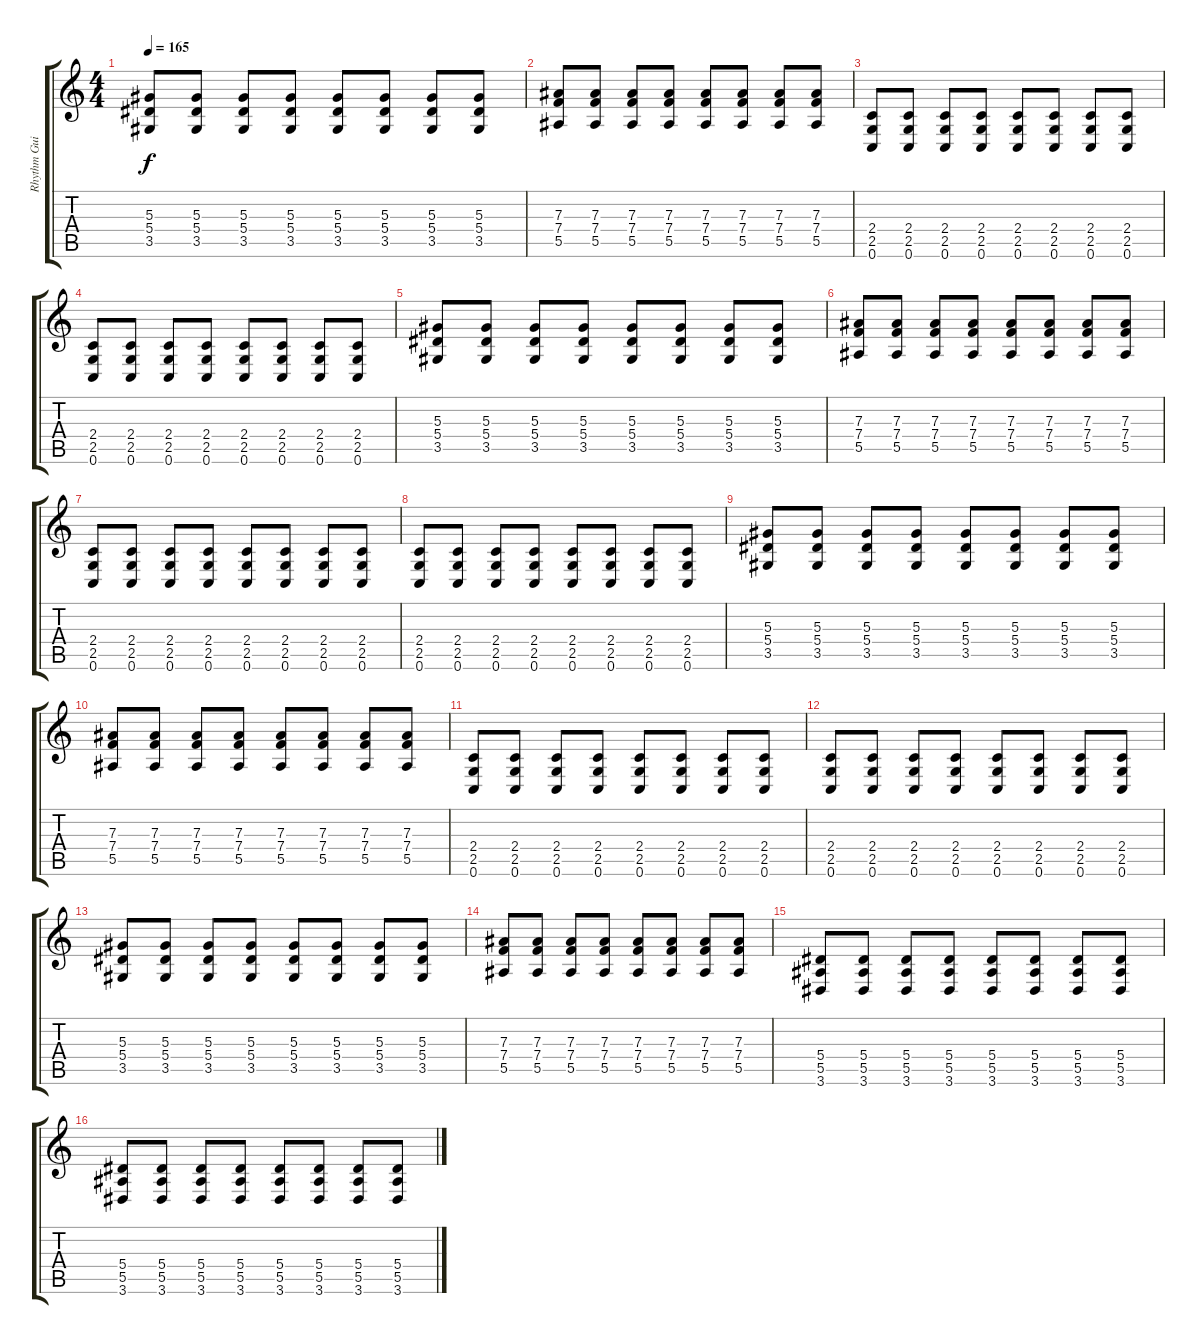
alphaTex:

\track ("Rhythm Guitar" "Rhythm Gui") {instrument distortionguitar}
\staff {score tabs}
\tuning (C4 G3 Eb3 Bb2 F2 C2) {hide}
\ts (4 4)
\tempo 165
\clef g2
\ks c
(5.3 5.4 3.5).8{dy f} (5.3 5.4 3.5).8 (5.3 5.4 3.5).8 (5.3 5.4 3.5).8 (5.3 5.4 3.5).8 (5.3 5.4 3.5).8 (5.3 5.4 3.5).8 (5.3 5.4 3.5).8 |
(7.3 7.4 5.5).8 (7.3 7.4 5.5).8 (7.3 7.4 5.5).8 (7.3 7.4 5.5).8 (7.3 7.4 5.5).8 (7.3 7.4 5.5).8 (7.3 7.4 5.5).8 (7.3 7.4 5.5).8 |
(2.4 2.5 0.6).8 (2.4 2.5 0.6).8 (2.4 2.5 0.6).8 (2.4 2.5 0.6).8 (2.4 2.5 0.6).8 (2.4 2.5 0.6).8 (2.4 2.5 0.6).8 (2.4 2.5 0.6).8 |
(2.4 2.5 0.6).8 (2.4 2.5 0.6).8 (2.4 2.5 0.6).8 (2.4 2.5 0.6).8 (2.4 2.5 0.6).8 (2.4 2.5 0.6).8 (2.4 2.5 0.6).8 (2.4 2.5 0.6).8 |
(5.3 5.4 3.5).8 (5.3 5.4 3.5).8 (5.3 5.4 3.5).8 (5.3 5.4 3.5).8 (5.3 5.4 3.5).8 (5.3 5.4 3.5).8 (5.3 5.4 3.5).8 (5.3 5.4 3.5).8 |
(7.3 7.4 5.5).8 (7.3 7.4 5.5).8 (7.3 7.4 5.5).8 (7.3 7.4 5.5).8 (7.3 7.4 5.5).8 (7.3 7.4 5.5).8 (7.3 7.4 5.5).8 (7.3 7.4 5.5).8 |
(2.4 2.5 0.6).8 (2.4 2.5 0.6).8 (2.4 2.5 0.6).8 (2.4 2.5 0.6).8 (2.4 2.5 0.6).8 (2.4 2.5 0.6).8 (2.4 2.5 0.6).8 (2.4 2.5 0.6).8 |
(2.4 2.5 0.6).8 (2.4 2.5 0.6).8 (2.4 2.5 0.6).8 (2.4 2.5 0.6).8 (2.4 2.5 0.6).8 (2.4 2.5 0.6).8 (2.4 2.5 0.6).8 (2.4 2.5 0.6).8 |
(5.3 5.4 3.5).8 (5.3 5.4 3.5).8 (5.3 5.4 3.5).8 (5.3 5.4 3.5).8 (5.3 5.4 3.5).8 (5.3 5.4 3.5).8 (5.3 5.4 3.5).8 (5.3 5.4 3.5).8 |
(7.3 7.4 5.5).8 (7.3 7.4 5.5).8 (7.3 7.4 5.5).8 (7.3 7.4 5.5).8 (7.3 7.4 5.5).8 (7.3 7.4 5.5).8 (7.3 7.4 5.5).8 (7.3 7.4 5.5).8 |
(2.4 2.5 0.6).8 (2.4 2.5 0.6).8 (2.4 2.5 0.6).8 (2.4 2.5 0.6).8 (2.4 2.5 0.6).8 (2.4 2.5 0.6).8 (2.4 2.5 0.6).8 (2.4 2.5 0.6).8 |
(2.4 2.5 0.6).8 (2.4 2.5 0.6).8 (2.4 2.5 0.6).8 (2.4 2.5 0.6).8 (2.4 2.5 0.6).8 (2.4 2.5 0.6).8 (2.4 2.5 0.6).8 (2.4 2.5 0.6).8 |
(5.3 5.4 3.5).8 (5.3 5.4 3.5).8 (5.3 5.4 3.5).8 (5.3 5.4 3.5).8 (5.3 5.4 3.5).8 (5.3 5.4 3.5).8 (5.3 5.4 3.5).8 (5.3 5.4 3.5).8 |
(7.3 7.4 5.5).8 (7.3 7.4 5.5).8 (7.3 7.4 5.5).8 (7.3 7.4 5.5).8 (7.3 7.4 5.5).8 (7.3 7.4 5.5).8 (7.3 7.4 5.5).8 (7.3 7.4 5.5).8 |
(5.4 5.5 3.6).8 (5.4 5.5 3.6).8 (5.4 5.5 3.6).8 (5.4 5.5 3.6).8 (5.4 5.5 3.6).8 (5.4 5.5 3.6).8 (5.4 5.5 3.6).8 (5.4 5.5 3.6).8 |
(5.4 5.5 3.6).8 (5.4 5.5 3.6).8 (5.4 5.5 3.6).8 (5.4 5.5 3.6).8 (5.4 5.5 3.6).8 (5.4 5.5 3.6).8 (5.4 5.5 3.6).8 (5.4 5.5 3.6).8
